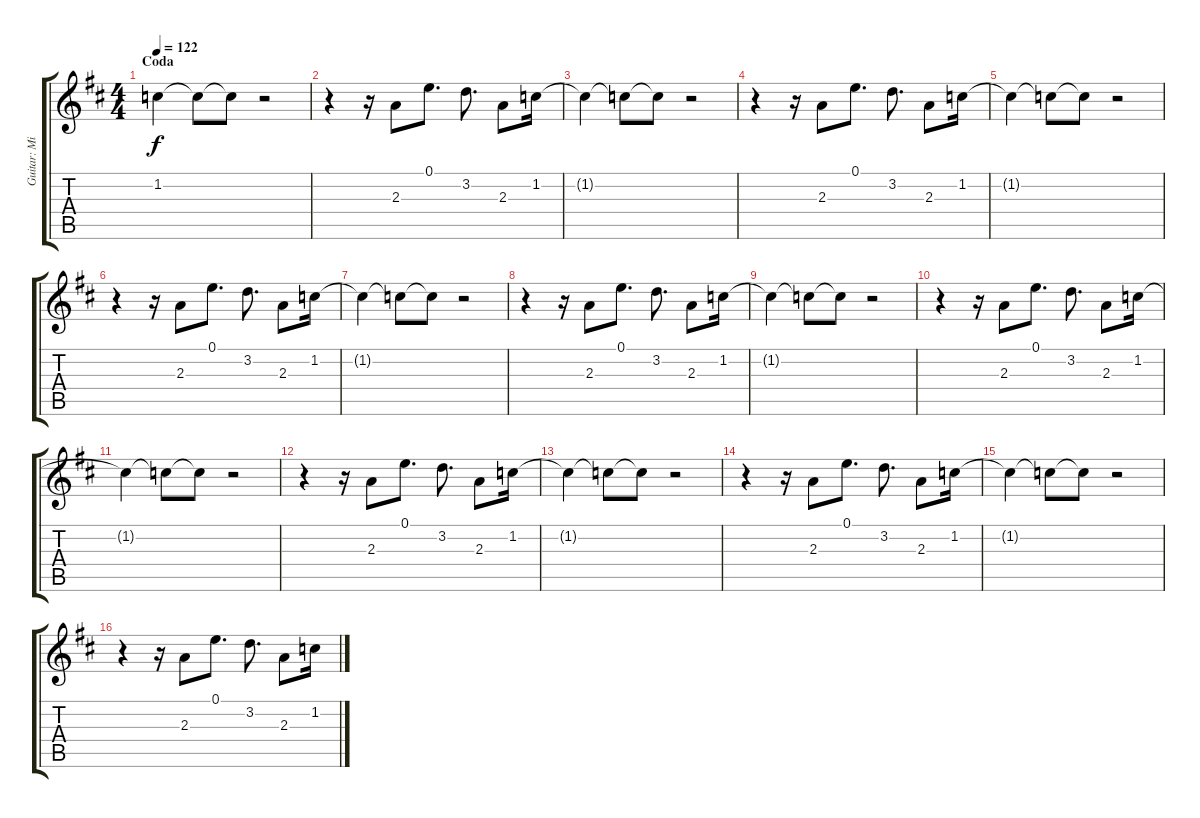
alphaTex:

\track ("Guitar: Mick Ralphs" "Guitar: Mi") {instrument acousticguitarsteel}
\staff {score tabs}
\tuning (E4 B3 G3 D3 A2 E2) {hide}
\ts (4 4)
\section ("" "Coda")
\tempo 122
\clef g2
\ks d
1.2.4{dy f} 1.2{t}.8 1.2{t}.8 r.2 |
r.4 r.16 2.3.8 0.1.8{d} 3.2.8{d} 2.3.8 1.2.16 |
1.2{t}.4 1.2{t}.8 1.2{t}.8 r.2 |
r.4 r.16 2.3.8 0.1.8{d} 3.2.8{d} 2.3.8 1.2.16 |
1.2{t}.4 1.2{t}.8 1.2{t}.8 r.2 |
r.4 r.16 2.3.8 0.1.8{d} 3.2.8{d} 2.3.8 1.2.16 |
1.2{t}.4 1.2{t}.8 1.2{t}.8 r.2 |
r.4 r.16 2.3.8 0.1.8{d} 3.2.8{d} 2.3.8 1.2.16 |
1.2{t}.4 1.2{t}.8 1.2{t}.8 r.2 |
r.4 r.16 2.3.8 0.1.8{d} 3.2.8{d} 2.3.8 1.2.16 |
1.2{t}.4 1.2{t}.8 1.2{t}.8 r.2 |
r.4 r.16 2.3.8 0.1.8{d} 3.2.8{d} 2.3.8 1.2.16 |
1.2{t}.4 1.2{t}.8 1.2{t}.8 r.2 |
r.4 r.16 2.3.8 0.1.8{d} 3.2.8{d} 2.3.8 1.2.16 |
1.2{t}.4 1.2{t}.8 1.2{t}.8 r.2 |
r.4 r.16 2.3.8 0.1.8{d} 3.2.8{d} 2.3.8 1.2.16
